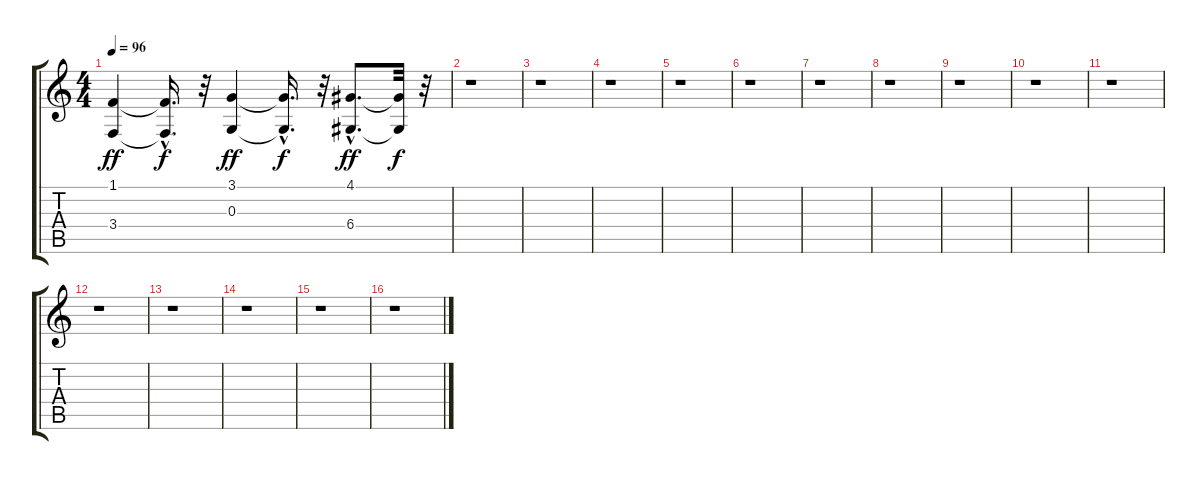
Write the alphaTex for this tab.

\track "" {instrument stringensemble1}
\staff {score tabs}
\tuning (E4 B3 G3 D3 A2 E2) {hide}
\ts (4 4)
\tempo 96
\clef g2
\ks c
(1.1 3.4).4{dy ff} (1.1{hac t} 3.4{hac t}).16{d dy f} r.32 (3.1 0.3).4{dy ff} (3.1{hac t} 0.3{hac t}).16{d dy f} r.32 (4.1{hac} 6.4{hac}).8{d dy ff} (4.1{t} 6.4{t}).32{dy f} r.32 |
r.1 |
r.1 |
r.1 |
r.1 |
r.1 |
r.1 |
r.1 |
r.1 |
r.1 |
r.1 |
r.1 |
r.1 |
r.1 |
r.1 |
r.1
